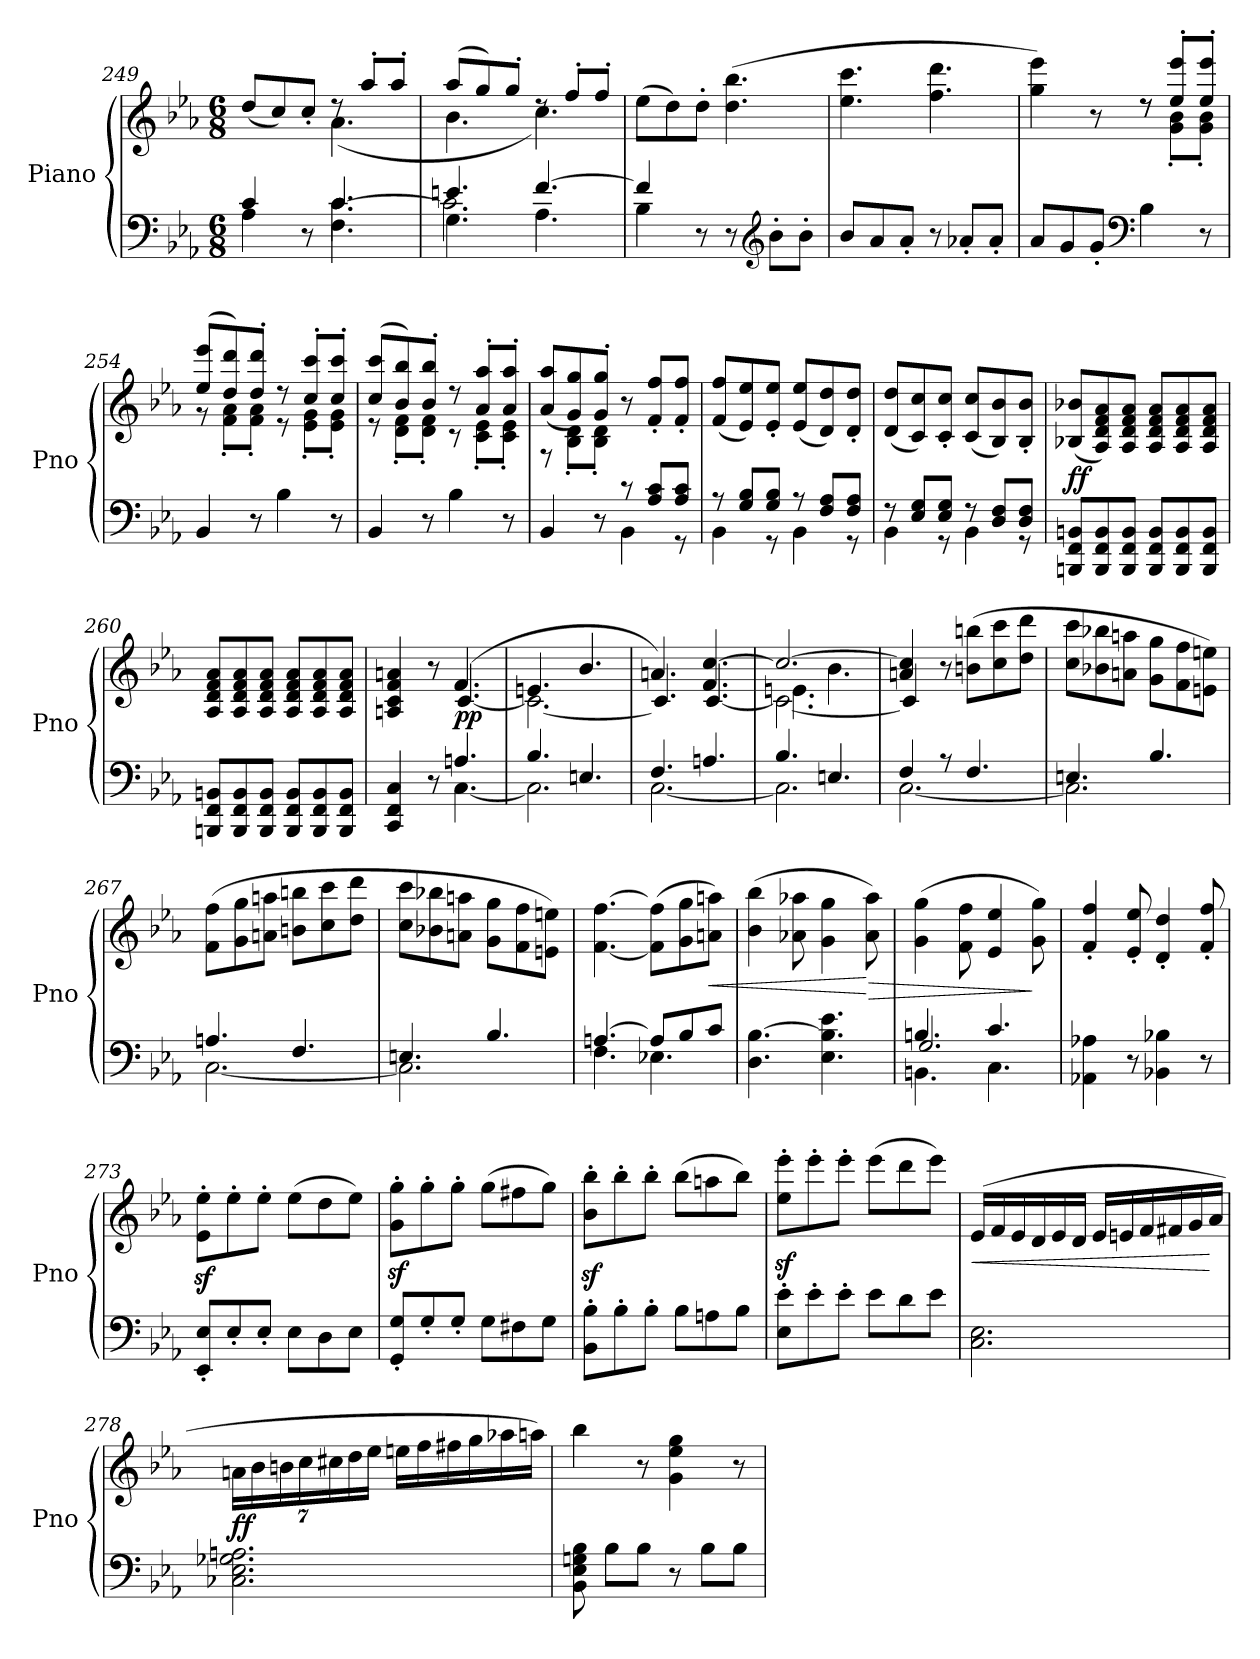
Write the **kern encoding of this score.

**kern	**kern	**dynam
*part1	*part1	*part1
*staff2	*staff1	*staff1/2
*I"Piano	*	*
*I'Pno	*	*
*clefF4	*clefG2	*
*k[b-e-a-]	*k[b-e-a-]	*
*M6/8	*M6/8	*
=249	=249	=249
*^	*^	*
*	*^	*	*	*
4c/	4A-\	4.ryy	(>8dd/L	4.ryy	.
.	.	.	8cc/)	.	.
8r	8ryy	.	8cc'/J	.	.
4.c/	4.F\	[4.c\	8rdd	(4.a-\	.
.	.	.	8aa-'/L	.	.
.	.	.	8aa-'/J	.	.
=250	=250	=250	=250	=250	=250
4.en/	4.G\	2.c\]	(>8aa-/L	4.b-\	.
.	.	.	8gg/)	.	.
.	.	.	8gg'/J	.	.
[4.f/	4.A-\	.	8rdd	4.cc\)	.
.	.	.	8ff'/L	.	.
.	.	.	8ff'/J	.	.
*	*v	*v	*	*	*
*	*	*v	*v	*
=251	=251	=251	=251
4f/]	4B-\	(8ee-\L	.
.	.	8dd\)	.
8r	2ryy	8dd'\J	.
8r	.	(>4.dd\ 4.bb-\	.
*clefG2	*	*	*
8b-'\L	.	.	.
8b-'\J	.	.	.
*v	*v	*	*
=252	=252	=252
8b-/L	4.ee-\ 4.ccc\	.
8a-/	.	.
8a-'/J	.	.
8r	4.ff\ 4.ddd\	.
8a-X'/L	.	.
8a-'/J	.	.
!!LO:LB:g=z
=253	=253	=253
*	*^	*
8a-/L	4gg\ 4eee-\)	4.ryy	.
8g/	.	.	.
8g'/J	8r	.	.
*clefF4	*	*	*
4B-\	8rdd	8rdd	.
.	8ee-/' 8eee-/'L	8g\' 8b-\'L	.
8r	8ee-/' 8eee-/'J	8g\' 8b-\'J	.
!!LO:LB:g=z	!!
=254	=254	=254	=254
4BB-/	(>8ee-/ 8eee-/L	8r	.
.	8dd/ 8ddd/)	8f\' 8a-\'L	.
8r	8dd/' 8ddd/'J	8f\' 8a-\'J	.
4B-\	8rdd	8r	.
.	8cc/' 8ccc/'L	8e-\' 8g\'L	.
8r	8cc/' 8ccc/'J	8e-\' 8g\'J	.
=255	=255	=255	=255
4BB-/	(>8cc/ 8ccc/L	8r	.
.	8b-/ 8bb-/)	8d\' 8f\'L	.
8r	8b-/' 8bb-/'J	8d\' 8f\'J	.
4B-\	8rdd	8r	.
.	8a-/' 8aa-/'L	8c\' 8e-\'L	.
8r	8a-/' 8aa-/'J	8c\' 8e-\'J	.
=256	=256	=256	=256
*^	*	*	*
!	!	!	!	!LO:DY:b
8rb	4BB-/	(>8a-/ 8aa-/L	8ryy	other-dynamics
4ryy	.	8g/ 8gg/)	8B-\' 8d\'L	.
.	8r	8g/' 8gg/'J	8B-\' 8d\'J	.
8r	4BB-\	8r	4.ryy	.
8A-/ 8c/L	.	8f/' 8ff/'L	.	.
8A-/ 8c/J	8r	8f/' 8ff/'J	.	.
*	*	*v	*v	*
=257	=257	=257	=257
8r	4BB-\	(8f/ 8ff/L	.
8G/ 8B-/L	.	8e-/ 8ee-/)	.
8G/ 8B-/J	8r	8e-/' 8ee-/'J	.
8r	4BB-\	(8e-/ 8ee-/L	.
8F/ 8A-/L	.	8d/ 8dd/)	.
8F/ 8A-/J	8r	8d/' 8dd/'J	.
=258	=258	=258	=258
8r	4BB-\	(8d/ 8dd/L	.
8E-/ 8G/L	.	8c/ 8cc/)	.
8E-/ 8G/J	8r	8c/' 8cc/'J	.
8r	4BB-\	(8c/ 8cc/L	.
8D/ 8F/L	.	8B-/ 8b-/)	.
8D/ 8F/J	8r	8B-/' 8b-/'J	.
=259	=259	=259	=259
!	!	!	!LO:DY:b
*v	*v	*	*
8BBBn/ 8FF/ 8BBn/L	(8B-X/ 8b-X/L	ff
8BBB/ 8FF/ 8BB/	8A-/ 8d/ 8f/ 8a-/)	.
8BBB/ 8FF/ 8BB/J	8A-/ 8d/ 8f/ 8a-/J	.
8BBB/ 8FF/ 8BB/L	8A-/ 8d/ 8f/ 8a-/L	.
8BBB/ 8FF/ 8BB/	8A-/ 8d/ 8f/ 8a-/	.
8BBB/ 8FF/ 8BB/J	8A-/ 8d/ 8f/ 8a-/J	.
!!LO:PB:g=z
=260	=260	=260
8BBBn/ 8FF/ 8BBn/L	8A-/ 8d/ 8f/ 8a-/L	.
8BBB/ 8FF/ 8BB/	8A-/ 8d/ 8f/ 8a-/	.
8BBB/ 8FF/ 8BB/J	8A-/ 8d/ 8f/ 8a-/J	.
8BBB/ 8FF/ 8BB/L	8A-/ 8d/ 8f/ 8a-/L	.
8BBB/ 8FF/ 8BB/	8A-/ 8d/ 8f/ 8a-/	.
8BBB/ 8FF/ 8BB/J	8A-/ 8d/ 8f/ 8a-/J	.
=261	=261	=261
*^	*^	*
4CC/ 4FF/ 4C/	4.ryy	4An/ 4c/ 4f/ 4an/	4.ryy	.
8r	.	8r	.	.
!	!	!	!	!LO:DY:b
4.An/	[4.C\	(4.f/	[4.c/	pp
=262	=262	=262	=262	=262
4.B-/	2.C\]	4.en/	2.c\_	.
4.En/	.	4.b-/	.	.
=263	=263	=263	=263	=263
4.F/	[2.C\	4.an/)	4.c/]	.
4.An/	.	4.f/ [4.cc/	[4.c/	.
=264	=264	=264	=264	=264
*	*	*	*^	*
4.B-/	2.C\]	2.cc/_	2.c\_	4.en\	.
4.En/	.	.	.	4.b-\	.
*	*	*	*v	*v	*
=265	=265	=265	=265	=265
4F/	[2.C\	4an/ 4cc/]	4c/]	.
8r	.	8r	2ryy	.
4.F/	.	(>8bn\ 8bbn\L	.	.
.	.	8cc\ 8ccc\	.	.
.	.	8dd\ 8ddd\J	.	.
*	*	*v	*v	*
=266	=266	=266	=266
4.En/	2.C\]	8cc\ 8ccc\L	.
.	.	8b-X\ 8bb-X\	.
.	.	8an\ 8aan\J	.
4.B-/	.	8g\ 8gg\L	.
.	.	8f\ 8ff\	.
.	.	8en\ 8een\J)	.
!!LO:LB:g=z
=267	=267	=267	=267
4.An/	[2.C\	(8f\ 8ff\L	.
.	.	8g\ 8gg\	.
.	.	8an\ 8aan\J	.
4.F/	.	8bn\ 8bbn\L	.
.	.	8cc\ 8ccc\	.
.	.	8dd\ 8ddd\J	.
=268	=268	=268	=268
4.En/	2.C\]	8cc\ 8ccc\L	.
.	.	8b-X\ 8bb-X\	.
.	.	8an\ 8aan\J	.
4.B-/	.	8g\ 8gg\L	.
.	.	8f\ 8ff\	.
.	.	8en\ 8een\J)	.
=269	=269	=269	=269
[4.An/	4.F\	[4.f\ [4.ff\	.
8A/L]	4.E-X\	(8f\] 8ff\]L	.
8B-/	.	8g\ 8gg\	.
!	!	!	!LO:HP:b
8c/J	.	8an\ 8aan\J)	<
*v	*v	*	*
=270	=270	=270
4.D\ [4.B-\	(4b-\ 4bb-\	.
.	8a-X\ 8aa-X\	.
4.E-\ 4.B-\] 4.e-\	4g\ 4gg\	.
!	!	!LO:HP:n=1:b
.	8a-\ 8aa-\)	[ >
=271	=271	=271
*^	*	*
*	*^	*	*
4.Bn/	4.BBn\	2.G/	(4g\ 4gg\	.
.	.	.	8f\ 8ff\	.
4.c/	4.C\	.	4e-/ 4ee-/	.
.	.	.	8g\ 8gg\)	]
*v	*v	*v	*	*
=272	=272	=272
4AA-X\ 4A-X\	4f/' 4ff/'	.
8r	8e-/' 8ee-/'	.
4BB-X\ 4B-X\	4d/' 4dd/'	.
8r	8f/' 8ff/'	.
!!LO:LB:g=z
=273	=273	=273
8EE-/' 8E-/'L	8e-\z<' 8ee-\z<'L	.
8E-'/	8ee-'\	.
8E-'/J	8ee-'\J	.
8E-\L	(8ee-\L	.
8D\	8dd\	.
8E-\J	8ee-\J)	.
!!LO:PB:g=z
=274	=274	=274
8GG/' 8G/'L	8g\z<' 8gg\z<'L	.
8G'/	8gg'\	.
8G'/J	8gg'\J	.
8G\L	(8gg\L	.
8F#X\	8ff#X\	.
8G\J	8gg\J)	.
=275	=275	=275
8BB-\' 8B-\'L	8b-\z<' 8bb-\z<'L	.
8B-'\	8bb-'\	.
8B-'\J	8bb-'\J	.
8B-\L	(8bb-\L	.
8An\	8aan\	.
8B-\J	8bb-\J)	.
=276	=276	=276
8E-\' 8e-\'L	8ee-\z<' 8eee-\z<'L	.
8e-'\	8eee-'\	.
8e-'\J	8eee-'\J	.
8e-\L	(8eee-\L	.
8d\	8ddd\	.
8e-\J	8eee-\J)	.
=277	=277	=277
!	!	!LO:HP:b
2.C\ 2.E-\	(16e-/LL	<
.	16f/	.
.	16e-/	.
.	16d/	.
.	16e-/	.
.	16d/JJ	.
.	16e-/LL	.
.	16en/	.
.	16f/	.
.	16f#X/	.
.	16g/	.
.	16a-/JJ	[
!!LO:LB:g=z
=278	=278	=278
*	*Xbrackettup	*
!	!	!LO:DY:b
2.C-X\ 2.E-\ 2.G-X\ 2.An\	56%3an\LL	ff
.	56%3b-\	.
.	56%3bn\	.
.	56%3cc\	.
.	56%3cc#X\	.
.	56%3dd\	.
.	56%3ee-\JJ	.
.	16een\LL	.
.	16ff\	.
.	16ff#X\	.
.	16gg\	.
.	16aa-X\	.
.	16aan\JJ)	.
=279	=279	=279
8BB-\ 8E-\ 8Gn\ 8B-\	4bb-\	.
8B-\L	.	.
8B-\J	8r	.
8r	4g\ 4ee-\ 4gg\	.
8B-\L	.	.
8B-\J	8r	.
=	=	=
*-	*-	*-
